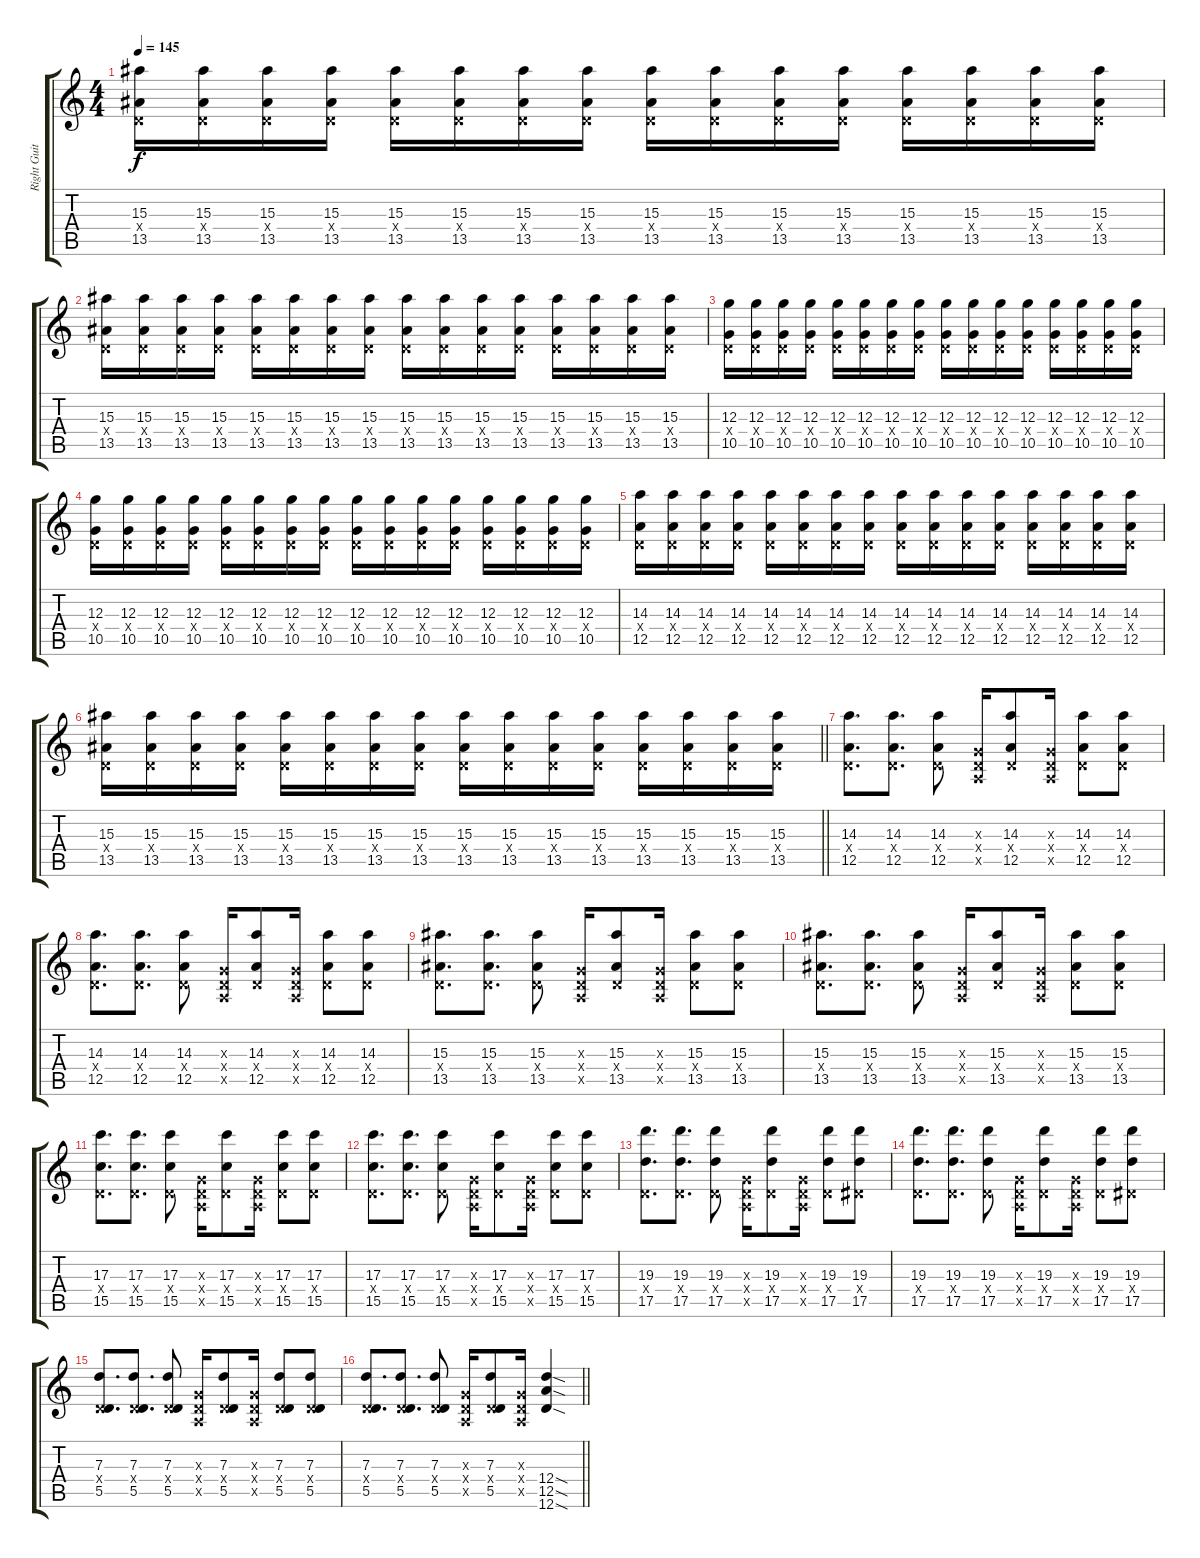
\track ("Right Guitar" "Right Guit") {instrument distortionguitar}
\staff {score tabs}
\tuning (E4 B3 G3 D3 A2 D2) {hide}
\ts (4 4)
\tempo 145
\clef g2
\ks c
(15.3 0.4{x} 13.5).16{dy f} (15.3 0.4{x} 13.5).16 (15.3 0.4{x} 13.5).16 (15.3 0.4{x} 13.5).16 (15.3 0.4{x} 13.5).16 (15.3 0.4{x} 13.5).16 (15.3 0.4{x} 13.5).16 (15.3 0.4{x} 13.5).16 (15.3 0.4{x} 13.5).16 (15.3 0.4{x} 13.5).16 (15.3 0.4{x} 13.5).16 (15.3 0.4{x} 13.5).16 (15.3 0.4{x} 13.5).16 (15.3 0.4{x} 13.5).16 (15.3 0.4{x} 13.5).16 (15.3 0.4{x} 13.5).16 |
(15.3 0.4{x} 13.5).16 (15.3 0.4{x} 13.5).16 (15.3 0.4{x} 13.5).16 (15.3 0.4{x} 13.5).16 (15.3 0.4{x} 13.5).16 (15.3 0.4{x} 13.5).16 (15.3 0.4{x} 13.5).16 (15.3 0.4{x} 13.5).16 (15.3 0.4{x} 13.5).16 (15.3 0.4{x} 13.5).16 (15.3 0.4{x} 13.5).16 (15.3 0.4{x} 13.5).16 (15.3 0.4{x} 13.5).16 (15.3 0.4{x} 13.5).16 (15.3 0.4{x} 13.5).16 (15.3 0.4{x} 13.5).16 |
(12.3 0.4{x} 10.5).16 (12.3 0.4{x} 10.5).16 (12.3 0.4{x} 10.5).16 (12.3 0.4{x} 10.5).16 (12.3 0.4{x} 10.5).16 (12.3 0.4{x} 10.5).16 (12.3 0.4{x} 10.5).16 (12.3 0.4{x} 10.5).16 (12.3 0.4{x} 10.5).16 (12.3 0.4{x} 10.5).16 (12.3 0.4{x} 10.5).16 (12.3 0.4{x} 10.5).16 (12.3 0.4{x} 10.5).16 (12.3 0.4{x} 10.5).16 (12.3 0.4{x} 10.5).16 (12.3 0.4{x} 10.5).16 |
(12.3 0.4{x} 10.5).16 (12.3 0.4{x} 10.5).16 (12.3 0.4{x} 10.5).16 (12.3 0.4{x} 10.5).16 (12.3 0.4{x} 10.5).16 (12.3 0.4{x} 10.5).16 (12.3 0.4{x} 10.5).16 (12.3 0.4{x} 10.5).16 (12.3 0.4{x} 10.5).16 (12.3 0.4{x} 10.5).16 (12.3 0.4{x} 10.5).16 (12.3 0.4{x} 10.5).16 (12.3 0.4{x} 10.5).16 (12.3 0.4{x} 10.5).16 (12.3 0.4{x} 10.5).16 (12.3 0.4{x} 10.5).16 |
(14.3 0.4{x} 12.5).16 (14.3 0.4{x} 12.5).16 (14.3 0.4{x} 12.5).16 (14.3 0.4{x} 12.5).16 (14.3 0.4{x} 12.5).16 (14.3 0.4{x} 12.5).16 (14.3 0.4{x} 12.5).16 (14.3 0.4{x} 12.5).16 (14.3 0.4{x} 12.5).16 (14.3 0.4{x} 12.5).16 (14.3 0.4{x} 12.5).16 (14.3 0.4{x} 12.5).16 (14.3 0.4{x} 12.5).16 (14.3 0.4{x} 12.5).16 (14.3 0.4{x} 12.5).16 (14.3 0.4{x} 12.5).16 |
\barLineRight lightlight
(15.3 0.4{x} 13.5).16 (15.3 0.4{x} 13.5).16 (15.3 0.4{x} 13.5).16 (15.3 0.4{x} 13.5).16 (15.3 0.4{x} 13.5).16 (15.3 0.4{x} 13.5).16 (15.3 0.4{x} 13.5).16 (15.3 0.4{x} 13.5).16 (15.3 0.4{x} 13.5).16 (15.3 0.4{x} 13.5).16 (15.3 0.4{x} 13.5).16 (15.3 0.4{x} 13.5).16 (15.3 0.4{x} 13.5).16 (15.3 0.4{x} 13.5).16 (15.3 0.4{x} 13.5).16 (15.3 0.4{x} 13.5).16 |
\section ("" "")
(14.3 0.4{x} 12.5).8{d} (14.3 0.4{x} 12.5).8{d} (14.3 0.4{x} 12.5).8 (0.3{x} 0.4{x} 0.5{x}).16 (14.3 0.4{x} 12.5).8 (0.3{x} 0.4{x} 0.5{x}).16 (14.3 0.4{x} 12.5).8 (14.3 0.4{x} 12.5).8 |
(14.3 0.4{x} 12.5).8{d} (14.3 0.4{x} 12.5).8{d} (14.3 0.4{x} 12.5).8 (0.3{x} 0.4{x} 0.5{x}).16 (14.3 0.4{x} 12.5).8 (0.3{x} 0.4{x} 0.5{x}).16 (14.3 0.4{x} 12.5).8 (14.3 0.4{x} 12.5).8 |
(15.3 0.4{x} 13.5).8{d} (15.3 0.4{x} 13.5).8{d} (15.3 0.4{x} 13.5).8 (0.3{x} 0.4{x} 0.5{x}).16 (15.3 0.4{x} 13.5).8 (0.3{x} 0.4{x} 0.5{x}).16 (15.3 0.4{x} 13.5).8 (15.3 0.4{x} 13.5).8 |
(15.3 0.4{x} 13.5).8{d} (15.3 0.4{x} 13.5).8{d} (15.3 0.4{x} 13.5).8 (0.3{x} 0.4{x} 0.5{x}).16 (15.3 0.4{x} 13.5).8 (0.3{x} 0.4{x} 0.5{x}).16 (15.3 0.4{x} 13.5).8 (15.3 0.4{x} 13.5).8 |
(17.3 0.4{x} 15.5).8{d} (17.3 0.4{x} 15.5).8{d} (17.3 0.4{x} 15.5).8 (0.3{x} 0.4{x} 0.5{x}).16 (17.3 0.4{x} 15.5).8 (0.3{x} 0.4{x} 0.5{x}).16 (17.3 0.4{x} 15.5).8 (17.3 0.4{x} 15.5).8 |
(17.3 0.4{x} 15.5).8{d} (17.3 0.4{x} 15.5).8{d} (17.3 0.4{x} 15.5).8 (0.3{x} 0.4{x} 0.5{x}).16 (17.3 0.4{x} 15.5).8 (0.3{x} 0.4{x} 0.5{x}).16 (17.3 0.4{x} 15.5).8 (17.3 0.4{x} 15.5).8 |
(19.3 0.4{x} 17.5).8{d} (19.3 0.4{x} 17.5).8{d} (19.3 0.4{x} 17.5).8 (0.3{x} 0.4{x} 0.5{x}).16 (19.3 0.4{x} 17.5).8 (0.3{x} 0.4{x} 0.5{x}).16 (19.3 0.4{x} 17.5).8 (19.3 1.4{x} 17.5).8 |
(19.3 0.4{x} 17.5).8{d} (19.3 0.4{x} 17.5).8{d} (19.3 0.4{x} 17.5).8 (0.3{x} 0.4{x} 0.5{x}).16 (19.3 0.4{x} 17.5).8 (0.3{x} 0.4{x} 0.5{x}).16 (19.3 0.4{x} 17.5).8 (19.3 1.4{x} 17.5).8 |
(7.3 0.4{x} 5.5).8{d} (7.3 0.4{x} 5.5).8{d} (7.3 0.4{x} 5.5).8 (0.3{x} 0.4{x} 0.5{x}).16 (7.3 0.4{x} 5.5).8 (0.3{x} 0.4{x} 0.5{x}).16 (7.3 0.4{x} 5.5).8 (7.3 0.4{x} 5.5).8 |
\barLineRight lightlight
(7.3 0.4{x} 5.5).8{d} (7.3 0.4{x} 5.5).8{d} (7.3 0.4{x} 5.5).8 (0.3{x} 0.4{x} 0.5{x}).16 (7.3 0.4{x} 5.5).8 (0.3{x} 0.4{x} 0.5{x}).16 (12.4{sod} 12.5{sod} 12.6{sod}).4
